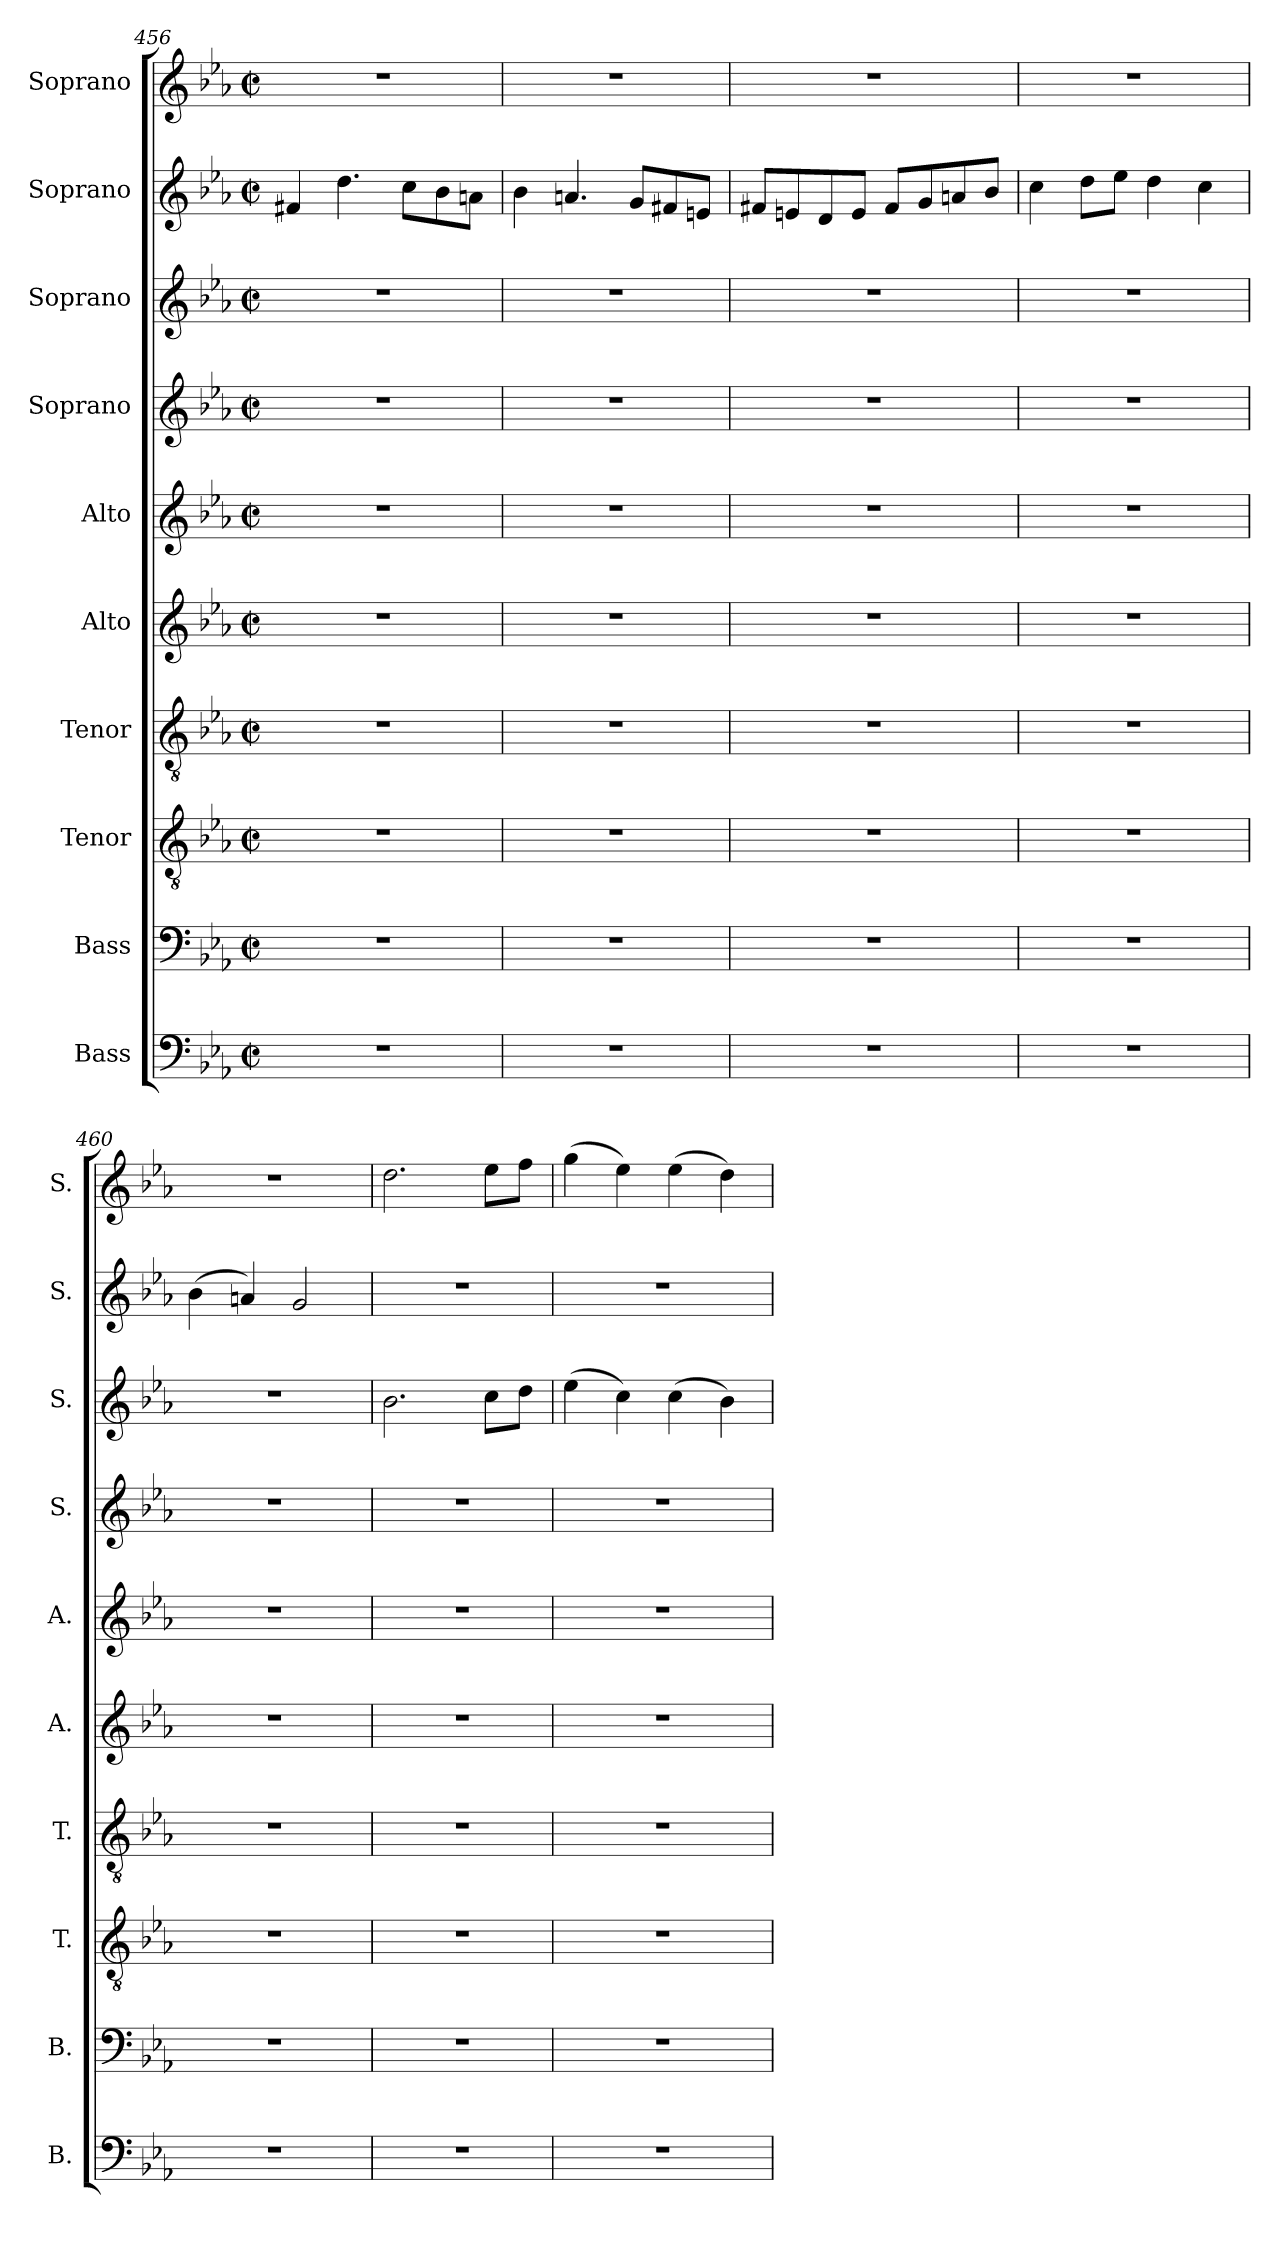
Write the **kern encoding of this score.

**kern	**kern	**kern	**kern	**kern	**kern	**kern	**kern	**kern	**kern
*part10	*part9	*part8	*part7	*part6	*part5	*part4	*part3	*part2	*part1
*staff10	*staff9	*staff8	*staff7	*staff6	*staff5	*staff4	*staff3	*staff2	*staff1
*I"Bass	*I"Bass	*I"Tenor	*I"Tenor	*I"Alto	*I"Alto	*I"Soprano	*I"Soprano	*I"Soprano	*I"Soprano
*I'B.	*I'B.	*I'T.	*I'T.	*I'A.	*I'A.	*I'S.	*I'S.	*I'S.	*I'S.
*clefF4	*clefF4	*clefGv2	*clefGv2	*clefG2	*clefG2	*clefG2	*clefG2	*clefG2	*clefG2
*k[b-e-a-]	*k[b-e-a-]	*k[b-e-a-]	*k[b-e-a-]	*k[b-e-a-]	*k[b-e-a-]	*k[b-e-a-]	*k[b-e-a-]	*k[b-e-a-]	*k[b-e-a-]
*M4/4	*M4/4	*M4/4	*M4/4	*M4/4	*M4/4	*M4/4	*M4/4	*M4/4	*M4/4
*met(c|)	*met(c|)	*met(c|)	*met(c|)	*met(c|)	*met(c|)	*met(c|)	*met(c|)	*met(c|)	*met(c|)
=456	=456	=456	=456	=456	=456	=456	=456	=456	=456
1r	1r	1r	1r	1r	1r	1r	1r	4f#X/	1r
.	.	.	.	.	.	.	.	4.dd\	.
.	.	.	.	.	.	.	.	8cc\L	.
.	.	.	.	.	.	.	.	8b-\	.
.	.	.	.	.	.	.	.	8an\J	.
=457	=457	=457	=457	=457	=457	=457	=457	=457	=457
1r	1r	1r	1r	1r	1r	1r	1r	4b-\	1r
.	.	.	.	.	.	.	.	4.an/	.
.	.	.	.	.	.	.	.	8g/L	.
.	.	.	.	.	.	.	.	8f#X/	.
.	.	.	.	.	.	.	.	8en/J	.
!!LO:PB:g=z
=458	=458	=458	=458	=458	=458	=458	=458	=458	=458
1r	1r	1r	1r	1r	1r	1r	1r	8f#X/L	1r
.	.	.	.	.	.	.	.	8en/	.
.	.	.	.	.	.	.	.	8d/	.
.	.	.	.	.	.	.	.	8e/J	.
.	.	.	.	.	.	.	.	8f#/L	.
.	.	.	.	.	.	.	.	8g/	.
.	.	.	.	.	.	.	.	8an/	.
.	.	.	.	.	.	.	.	8b-/J	.
=459	=459	=459	=459	=459	=459	=459	=459	=459	=459
1r	1r	1r	1r	1r	1r	1r	1r	4cc\	1r
.	.	.	.	.	.	.	.	8dd\L	.
.	.	.	.	.	.	.	.	8ee-\J	.
.	.	.	.	.	.	.	.	4dd\	.
.	.	.	.	.	.	.	.	4cc\	.
=460	=460	=460	=460	=460	=460	=460	=460	=460	=460
1r	1r	1r	1r	1r	1r	1r	1r	(4b-\	1r
.	.	.	.	.	.	.	.	4an/)	.
.	.	.	.	.	.	.	.	2g/	.
=461	=461	=461	=461	=461	=461	=461	=461	=461	=461
1r	1r	1r	1r	1r	1r	1r	2.b-\	1r	2.dd\
.	.	.	.	.	.	.	8cc\L	.	8ee-\L
.	.	.	.	.	.	.	8dd\J	.	8ff\J
=462	=462	=462	=462	=462	=462	=462	=462	=462	=462
1r	1r	1r	1r	1r	1r	1r	(4ee-\	1r	(4gg\
.	.	.	.	.	.	.	4cc\)	.	4ee-\)
.	.	.	.	.	.	.	(4cc\	.	(4ee-\
.	.	.	.	.	.	.	4b-\)	.	4dd\)
=	=	=	=	=	=	=	=	=	=
*-	*-	*-	*-	*-	*-	*-	*-	*-	*-
